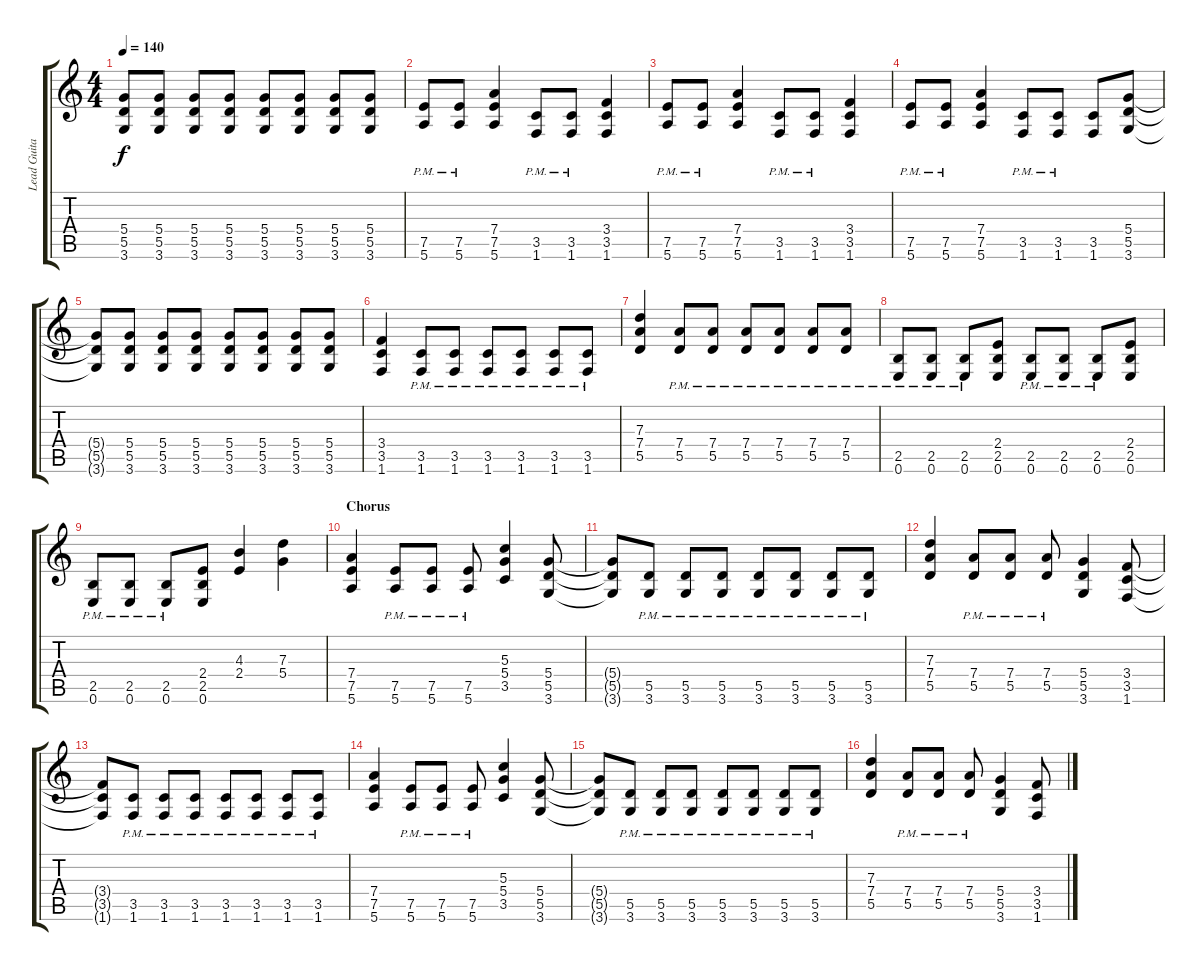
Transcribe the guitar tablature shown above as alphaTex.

\track ("Lead Guitar" "Lead Guita") {instrument distortionguitar}
\staff {score tabs}
\tuning (E4 B3 G3 D3 A2 E2) {hide}
\ts (4 4)
\tempo 140
\clef g2
\ks c
(5.4{t} 5.5{t} 3.6{t}).8{dy f} (5.4 5.5 3.6).8 (5.4 5.5 3.6).8 (5.4 5.5 3.6).8 (5.4 5.5 3.6).8 (5.4 5.5 3.6).8 (5.4 5.5 3.6).8 (5.4 5.5 3.6).8 |
(7.5{pm} 5.6{pm}).8 (7.5{pm} 5.6{pm}).8 (7.4 7.5 5.6).4 (3.5{pm} 1.6{pm}).8 (3.5{pm} 1.6{pm}).8 (3.4 3.5 1.6).4 |
(7.5{pm} 5.6{pm}).8 (7.5{pm} 5.6{pm}).8 (7.4 7.5 5.6).4 (3.5{pm} 1.6{pm}).8 (3.5{pm} 1.6{pm}).8 (3.4 3.5 1.6).4 |
(7.5{pm} 5.6{pm}).8 (7.5{pm} 5.6{pm}).8 (7.4 7.5 5.6).4 (3.5{pm} 1.6{pm}).8 (3.5{pm} 1.6{pm}).8 (3.5 1.6).8 (5.4 5.5 3.6).8 |
(5.4{t} 5.5{t} 3.6{t}).8 (5.4 5.5 3.6).8 (5.4 5.5 3.6).8 (5.4 5.5 3.6).8 (5.4 5.5 3.6).8 (5.4 5.5 3.6).8 (5.4 5.5 3.6).8 (5.4 5.5 3.6).8 |
(3.4 3.5 1.6).4 (3.5{pm} 1.6{pm}).8 (3.5{pm} 1.6{pm}).8 (3.5{pm} 1.6{pm}).8 (3.5{pm} 1.6{pm}).8 (3.5{pm} 1.6{pm}).8 (3.5{pm} 1.6{pm}).8 |
(7.3 7.4 5.5).4 (7.4{pm} 5.5{pm}).8 (7.4{pm} 5.5{pm}).8 (7.4{pm} 5.5{pm}).8 (7.4{pm} 5.5{pm}).8 (7.4{pm} 5.5{pm}).8 (7.4{pm} 5.5{pm}).8 |
(2.5{pm} 0.6{pm}).8 (2.5{pm} 0.6{pm}).8 (2.5{pm} 0.6{pm}).8 (2.4 2.5 0.6).8 (2.5{pm} 0.6{pm}).8 (2.5{pm} 0.6{pm}).8 (2.5{pm} 0.6{pm}).8 (2.4 2.5 0.6).8 |
(2.5{pm} 0.6{pm}).8 (2.5{pm} 0.6{pm}).8 (2.5{pm} 0.6{pm}).8 (2.4 2.5 0.6).8 (4.3 2.4).4 (7.3 5.4).4 |
\section ("" "Chorus")
(7.4 7.5 5.6).4 (7.5{pm} 5.6{pm}).8 (7.5{pm} 5.6{pm}).8 (7.5{pm} 5.6{pm}).8 (5.3 5.4 3.5).4 (5.4 5.5 3.6).8 |
(5.4{t} 5.5{t} 3.6{t}).8 (5.5{pm} 3.6{pm}).8 (5.5{pm} 3.6{pm}).8 (5.5{pm} 3.6{pm}).8 (5.5{pm} 3.6{pm}).8 (5.5{pm} 3.6{pm}).8 (5.5{pm} 3.6{pm}).8 (5.5{pm} 3.6{pm}).8 |
(7.3 7.4 5.5).4 (7.4{pm} 5.5{pm}).8 (7.4{pm} 5.5{pm}).8 (7.4{pm} 5.5{pm}).8 (5.4 5.5 3.6).4 (3.4 3.5 1.6).8 |
(3.4{t} 3.5{t} 1.6{t}).8 (3.5{pm} 1.6{pm}).8 (3.5{pm} 1.6{pm}).8 (3.5{pm} 1.6{pm}).8 (3.5{pm} 1.6{pm}).8 (3.5{pm} 1.6{pm}).8 (3.5{pm} 1.6{pm}).8 (3.5{pm} 1.6{pm}).8 |
(7.4 7.5 5.6).4 (7.5{pm} 5.6{pm}).8 (7.5{pm} 5.6{pm}).8 (7.5{pm} 5.6{pm}).8 (5.3 5.4 3.5).4 (5.4 5.5 3.6).8 |
(5.4{t} 5.5{t} 3.6{t}).8 (5.5{pm} 3.6{pm}).8 (5.5{pm} 3.6{pm}).8 (5.5{pm} 3.6{pm}).8 (5.5{pm} 3.6{pm}).8 (5.5{pm} 3.6{pm}).8 (5.5{pm} 3.6{pm}).8 (5.5{pm} 3.6{pm}).8 |
(7.3 7.4 5.5).4 (7.4{pm} 5.5{pm}).8 (7.4{pm} 5.5{pm}).8 (7.4{pm} 5.5{pm}).8 (5.4 5.5 3.6).4 (3.4 3.5 1.6).8
